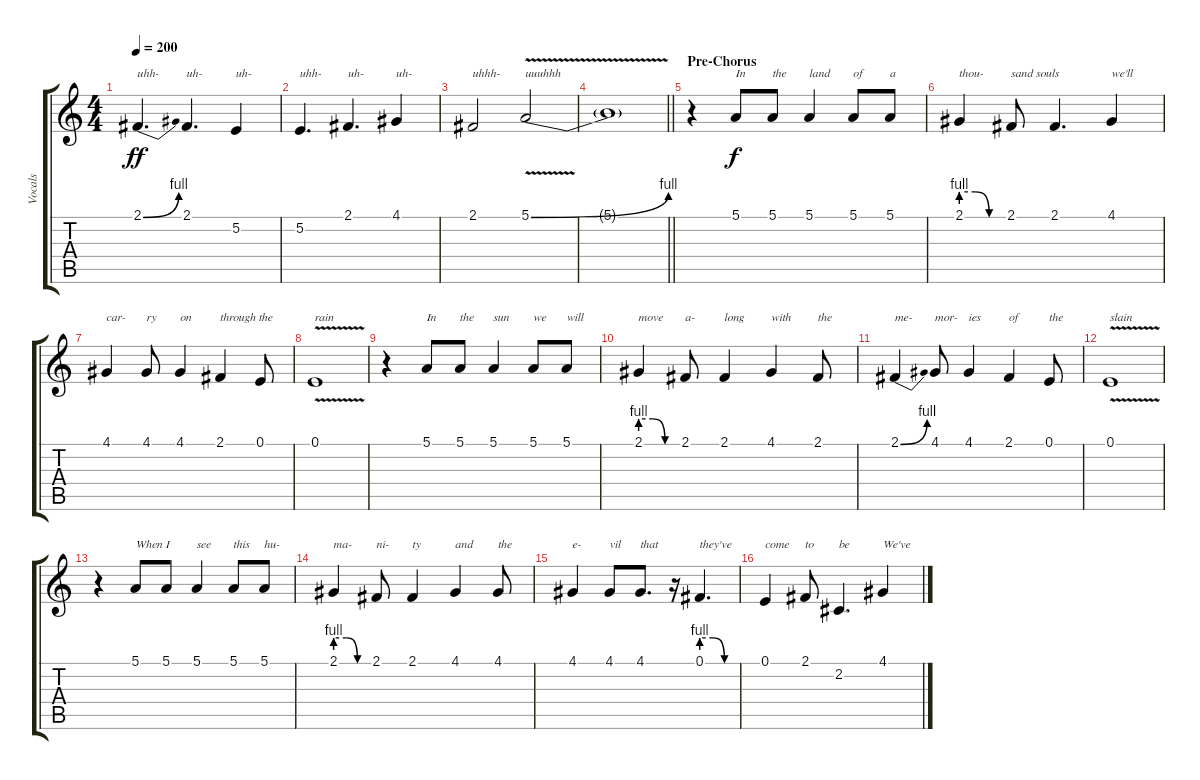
\track ("Vocals" "Vocals") {instrument lead2sawtooth}
\staff {score tabs}
\tuning (E4 B3 G3 D3 A2 E2) {hide}
\ts (4 4)
\tempo 200
\clef g2
\ks c
2.1{be (bend 0 0 60 4)}.4{d txt "uhh-" dy ff} 2.1.4{d txt "uh-"} 5.2.4{txt "uh-"} |
5.2.4{d txt "uhh-"} 2.1.4{d txt "uh-"} 4.1.4{txt "uh-"} |
2.1.2{txt "uhhh-"} 5.1{be (bend 0 0 60 4) v}.2{txt "uuuhhh"} |
\barLineRight lightlight
5.1{t}.1 |
\section ("" "Pre-Chorus")
r.4 5.1.8{txt "In" dy f} 5.1.8{txt "the"} 5.1.4{txt "land"} 5.1.8{txt "of"} 5.1.8{txt "a"} |
2.1{be (custom 0 4 20 4 40 0 60 0)}.4{txt "thou-"} 2.1.8{txt "sand souls"} 2.1.4{d} 4.1.4{txt "we'll"} |
4.1.4{txt "car-"} 4.1.8{txt "ry"} 4.1.4{txt "on"} 2.1.4{txt "through the"} 0.1.8 |
0.1{v}.1{txt "rain"} |
r.4 5.1.8{txt "In"} 5.1.8{txt "the"} 5.1.4{txt "sun"} 5.1.8{txt "we"} 5.1.8{txt "will"} |
2.1{be (custom 0 4 20 4 40 0 60 0)}.4{txt "move"} 2.1.8{txt "a-"} 2.1.4{txt "long"} 4.1.4{txt "with "} 2.1.8{txt "the"} |
2.1{be (bend 0 0 60 4)}.4{txt "me-"} 4.1.8{txt "mor-"} 4.1.4{txt "ies"} 2.1.4{txt "of"} 0.1.8{txt "the"} |
0.1{v}.1{txt "slain"} |
r.4 5.1.8{txt "When I"} 5.1.8 5.1.4{txt "see"} 5.1.8{txt "this"} 5.1.8{txt "hu-"} |
2.1{be (custom 0 4 20 4 40 0 60 0)}.4{txt "ma-"} 2.1.8{txt "ni-"} 2.1.4{txt "ty"} 4.1.4{txt "and "} 4.1.8{txt "the"} |
4.1.4{txt "e-"} 4.1.8{txt "vil"} 4.1.8{d txt "that"} r.16 0.1{be (custom 0 4 20 4 40 0 60 0)}.4{d txt "they've"} |
0.1.4{txt "come"} 2.1.8{txt "to"} 2.2.4{d txt "be"} 4.1.4{txt "We've"}
